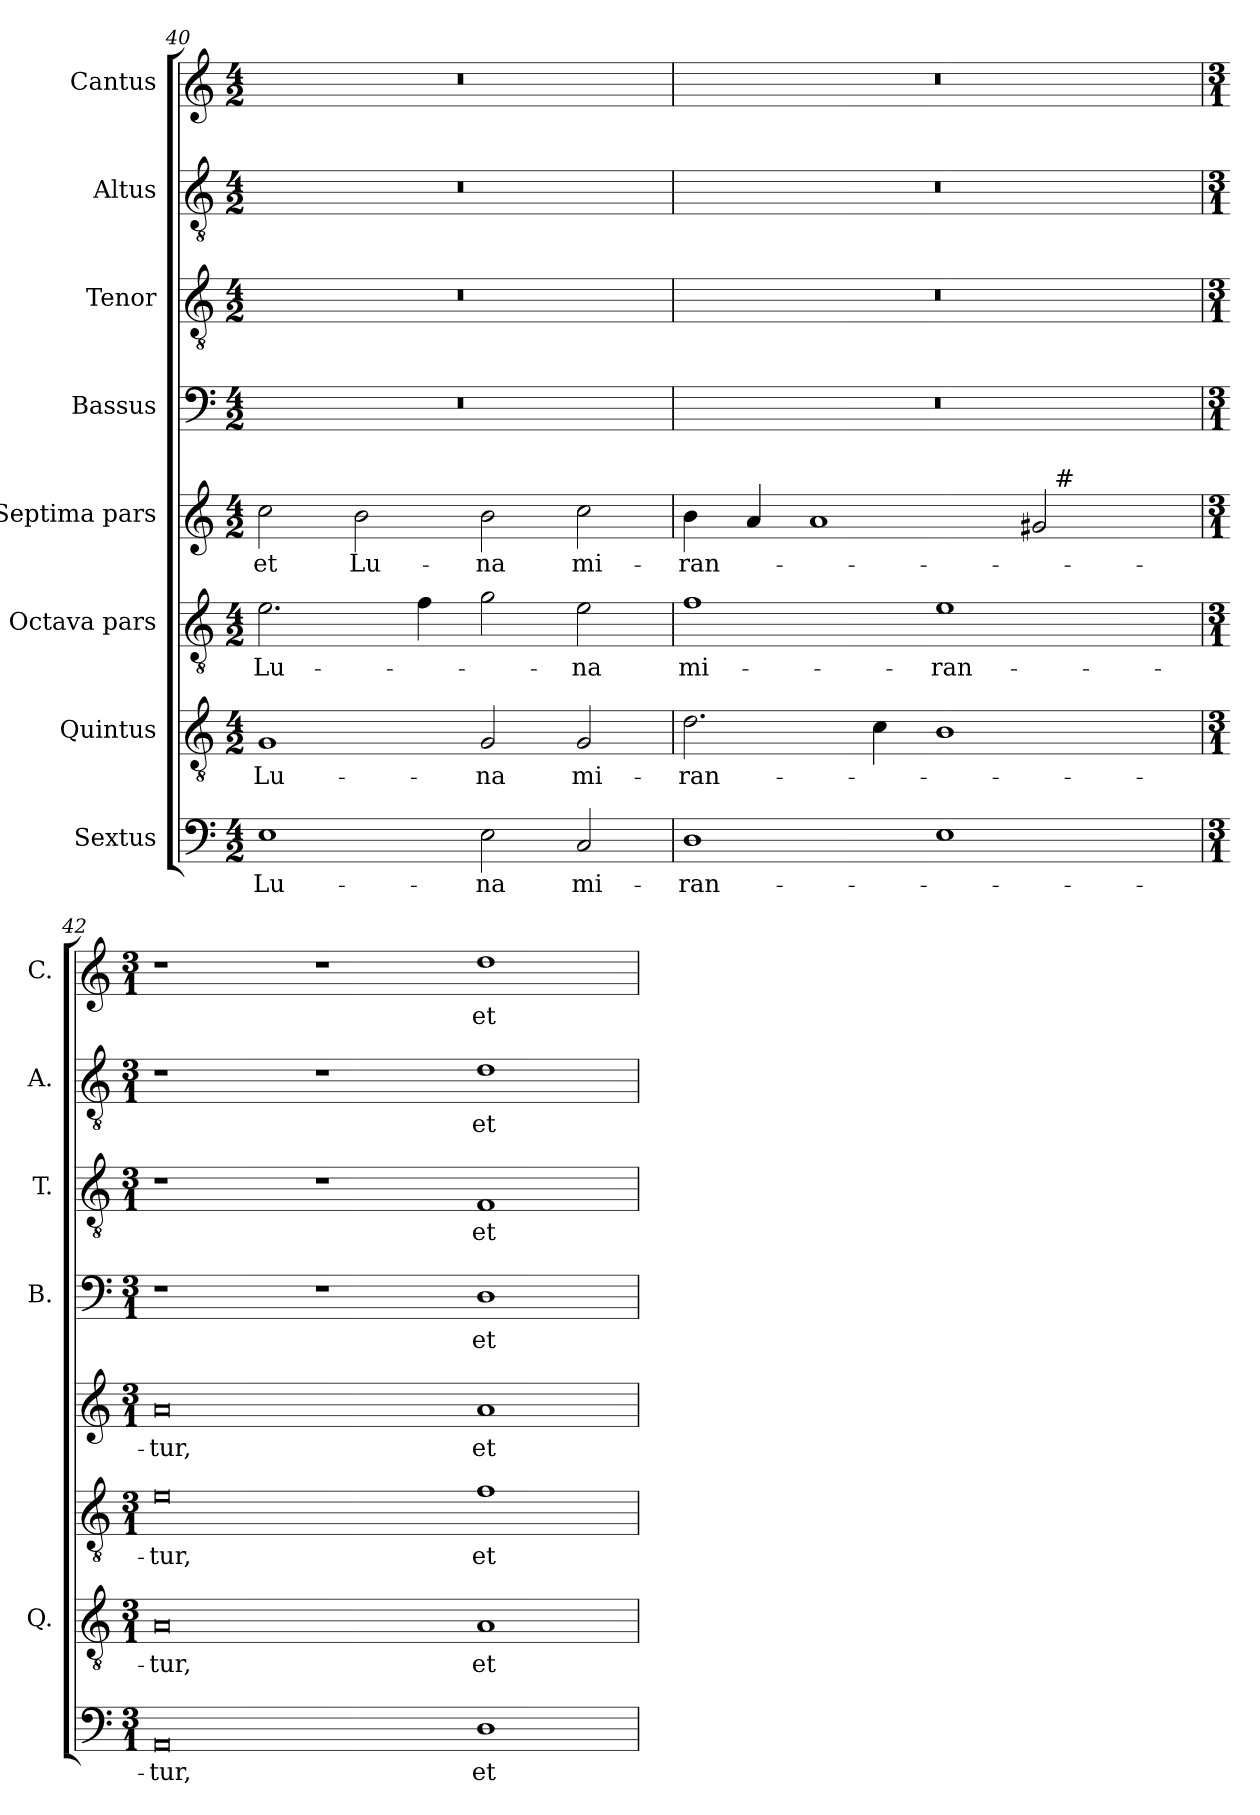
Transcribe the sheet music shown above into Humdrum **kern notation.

**kern	**text	**kern	**text	**kern	**text	**kern	**text	**kern	**text	**kern	**text	**kern	**text	**kern	**text
*part8	*part8	*part7	*part7	*part6	*part6	*part5	*part5	*part4	*part4	*part3	*part3	*part2	*part2	*part1	*part1
*staff8	*staff8	*staff7	*staff7	*staff6	*staff6	*staff5	*staff5	*staff4	*staff4	*staff3	*staff3	*staff2	*staff2	*staff1	*staff1
*I"Sextus	*	*I"Quintus	*	*I"Octava pars	*	*I"Septima pars	*	*I"Bassus	*	*I"Tenor	*	*I"Altus	*	*I"Cantus	*
*	*	*I'Q.	*	*	*	*	*	*I'B.	*	*I'T.	*	*I'A.	*	*I'C.	*
*clefF4	*	*clefGv2	*	*clefGv2	*	*clefG2	*	*clefF4	*	*clefGv2	*	*clefGv2	*	*clefG2	*
*	*	*ITrd7c12	*	*ITrd7c12	*	*	*	*	*	*ITrd7c12	*	*ITrd7c12	*	*	*
*k[]	*	*k[]	*	*k[]	*	*k[]	*	*k[]	*	*k[]	*	*k[]	*	*k[]	*
*C:	*	*C:	*	*C:	*	*C:	*	*C:	*	*C:	*	*C:	*	*C:	*
*M4/2	*	*M4/2	*	*M4/2	*	*M4/2	*	*M4/2	*	*M4/2	*	*M4/2	*	*M4/2	*
=40	=40	=40	=40	=40	=40	=40	=40	=40	=40	=40	=40	=40	=40	=40	=40
!	!LO:LY:b:color=#000000	!	!	!	!	!	!	!	!	!	!	!	!	!	!
!	!	!	!LO:LY:b:color=#000000	!	!	!	!	!	!	!	!	!	!	!	!
!	!	!	!	!	!LO:LY:b:color=#000000	!	!	!	!	!	!	!	!	!	!
!	!	!	!	!	!	!	!LO:LY:b:color=#000000	!LO:N:vis=1	!	!LO:N:vis=1	!	!LO:N:vis=1	!	!LO:N:vis=1	!
1Ei	Lu-	1GGi	Lu-	2.Ei\	Lu-	2cci\	et	0r	.	0r	.	0r	.	0r	.
!	!	!	!	!	!	!	!LO:LY:b:color=#000000	!	!	!	!	!	!	!	!
.	.	.	.	.	.	2bi\	Lu-	.	.	.	.	.	.	.	.
.	.	.	.	4Fi\	.	.	.	.	.	.	.	.	.	.	.
!	!LO:LY:b:color=#000000	!	!	!	!	!	!	!	!	!	!	!	!	!	!
!	!	!	!LO:LY:b:color=#000000	!	!	!	!	!	!	!	!	!	!	!	!
!	!	!	!	!	!	!	!LO:LY:b:color=#000000	!	!	!	!	!	!	!	!
2Ei\	-na	2GGi/	-na	2Gi\	.	2bi\	-na	.	.	.	.	.	.	.	.
!	!LO:LY:b:color=#000000	!	!	!	!	!	!	!	!	!	!	!	!	!	!
!	!	!	!LO:LY:b:color=#000000	!	!	!	!	!	!	!	!	!	!	!	!
!	!	!	!	!	!LO:LY:b:color=#000000	!	!	!	!	!	!	!	!	!	!
!	!	!	!	!	!	!	!LO:LY:b:color=#000000	!	!	!	!	!	!	!	!
2Ci/	mi-	2GGi/	mi-	2Ei\	-na	2cci\	mi-	.	.	.	.	.	.	.	.
!!LO:LB:g=z
=41	=41	=41	=41	=41	=41	=41	=41	=41	=41	=41	=41	=41	=41	=41	=41
!	!LO:LY:b:color=#000000	!	!	!	!	!	!	!	!	!	!	!	!	!	!
!	!	!	!LO:LY:b:color=#000000	!	!	!	!	!	!	!	!	!	!	!	!
!	!	!	!	!	!LO:LY:b:color=#000000	!	!	!	!	!	!	!	!	!	!
!	!	!	!	!	!	!	!LO:LY:b:color=#000000	!LO:N:vis=1	!	!LO:N:vis=1	!	!LO:N:vis=1	!	!LO:N:vis=1	!
*	*	*	*	*	*	*^	*	*	*	*	*	*	*	*	*
1Di	-ran-	2.Di\	-ran-	1Fi	mi-	4bi\	1ryy	-ran-	0r	.	0r	.	0r	.	0r	.
.	.	.	.	.	.	4ai/	.	.	.	.	.	.	.	.	.	.
.	.	.	.	.	.	1ai	.	.	.	.	.	.	.	.	.	.
.	.	4Ci\	.	.	.	.	.	.	.	.	.	.	.	.	.	.
!	!	!	!	!	!LO:LY:b:color=#000000	!	!	!	!	!	!	!	!	!	!	!
1Ei	.	1BBi	.	1Ei	-ran-	.	2ryy	.	.	.	.	.	.	.	.	.
.	.	.	.	.	.	2g#i/	32ryy	.	.	.	.	.	.	.	.	.
.	.	.	.	.	.	.	256ryy	.	.	.	.	.	.	.	.	.
!	!	!	!	!	!	!	!LO:TX:a:t=#	!	!	!	!	!	!	!	!	!
.	.	.	.	.	.	.	4ryy	.	.	.	.	.	.	.	.	.
.	.	.	.	.	.	.	8ryy	.	.	.	.	.	.	.	.	.
.	.	.	.	.	.	.	16ryy	.	.	.	.	.	.	.	.	.
.	.	.	.	.	.	.	64..ryy	.	.	.	.	.	.	.	.	.
*	*	*	*	*	*	*v	*v	*	*	*	*	*	*	*	*	*
=42	=42	=42	=42	=42	=42	=42	=42	=42	=42	=42	=42	=42	=42	=42	=42
*M3/1	*	*M3/1	*	*M3/1	*	*M3/1	*	*M3/1	*	*M3/1	*	*M3/1	*	*M3/1	*
*	*	*	*	*	*	*^	*	*	*	*	*	*	*	*	*
!	!LO:LY:b:color=#000000	!	!	!	!	!	!	!	!	!	!	!	!	!	!	!
*	*	*	*	*	*	*v	*v	*	*	*	*	*	*	*	*	*
*	*	*	*	*	*	*^	*	*	*	*	*	*	*	*	*
!	!	!	!LO:LY:b:color=#000000	!	!	!	!	!	!	!	!	!	!	!	!	!
*	*	*	*	*	*	*v	*v	*	*	*	*	*	*	*	*	*
*	*	*	*	*	*	*^	*	*	*	*	*	*	*	*	*
!	!	!	!	!	!LO:LY:b:color=#000000	!	!	!	!	!	!	!	!	!	!	!
*	*	*	*	*	*	*v	*v	*	*	*	*	*	*	*	*	*
*	*	*	*	*	*	*^	*	*	*	*	*	*	*	*	*
!	!	!	!	!	!	!	!	!LO:LY:b:color=#000000	!	!	!	!	!	!	!	!
*	*	*	*	*	*	*v	*v	*	*	*	*	*	*	*	*	*
0AAi	-tur,	0AAi	-tur,	0Ei	-tur,	0ai	-tur,	1r	.	1r	.	1r	.	1r	.
.	.	.	.	.	.	.	.	1r	.	1r	.	1r	.	1r	.
!	!LO:LY:b:color=#000000	!	!	!	!	!	!	!	!	!	!	!	!	!	!
!	!	!	!LO:LY:b:color=#000000	!	!	!	!	!	!	!	!	!	!	!	!
!	!	!	!	!	!LO:LY:b:color=#000000	!	!	!	!	!	!	!	!	!	!
!	!	!	!	!	!	!	!LO:LY:b:color=#000000	!	!	!	!	!	!	!	!
!	!	!	!	!	!	!	!	!	!LO:LY:b:color=#000000	!	!	!	!	!	!
!	!	!	!	!	!	!	!	!	!	!	!LO:LY:b:color=#000000	!	!	!	!
!	!	!	!	!	!	!	!	!	!	!	!	!	!LO:LY:b:color=#000000	!	!
!	!	!	!	!	!	!	!	!	!	!	!	!	!	!	!LO:LY:b:color=#000000
1Di	et	1AAi	et	1Fi	et	1ai	et	1Di	et	1FFi	et	1Di	et	1ddi	et
=	=	=	=	=	=	=	=	=	=	=	=	=	=	=	=
*-	*-	*-	*-	*-	*-	*-	*-	*-	*-	*-	*-	*-	*-	*-	*-
